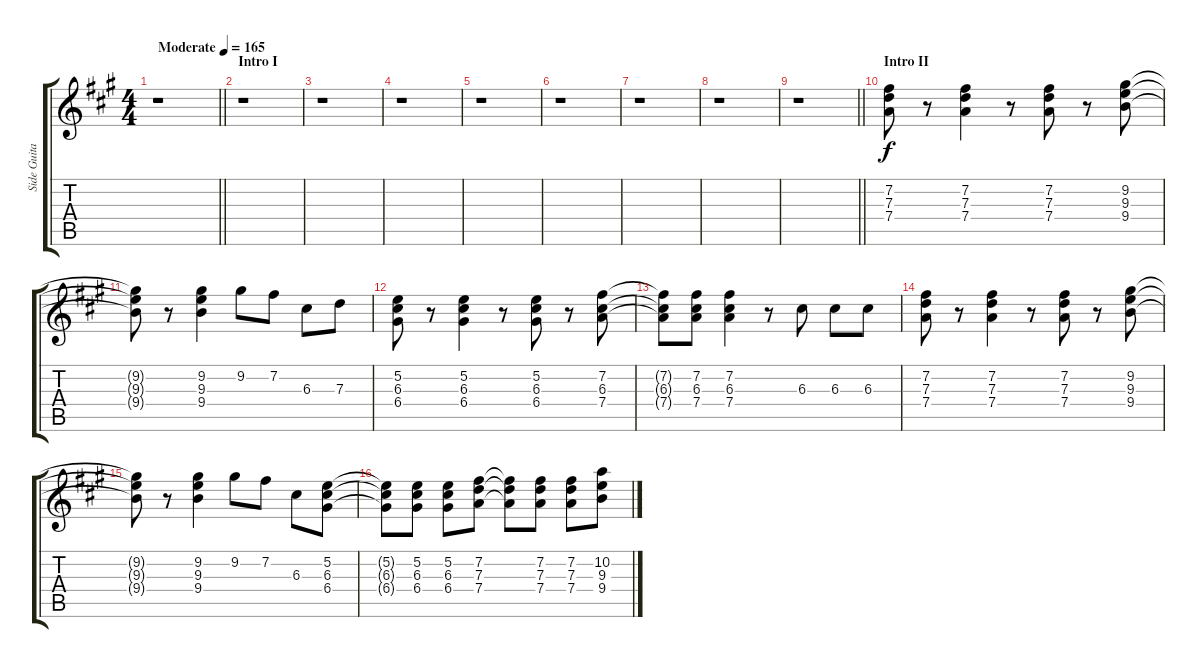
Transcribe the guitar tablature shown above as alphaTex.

\track ("Side Guitar Left" "Side Guita") {instrument distortionguitar}
\staff {score tabs}
\tuning (E4 B3 G3 D3 A2 E2) {hide}
\ts (4 4)
\tempo (165 "Moderate")
\clef g2
\barLineRight lightlight
\ks a
r.1{dy f instrument distortionguitar} |
\section ("" "Intro I")
r.1 |
r.1 |
r.1 |
r.1 |
r.1 |
r.1 |
r.1 |
\barLineRight lightlight
r.1 |
\section ("" "Intro II")
(7.2 7.3 7.4).8 r.8 (7.2 7.3 7.4).4 r.8 (7.2 7.3 7.4).8 r.8 (9.2 9.3 9.4).8 |
(9.2{t} 9.3{t} 9.4{t}).8 r.8 (9.2 9.3 9.4).4 9.2.8 7.2.8 6.3.8 7.3.8 |
(5.2 6.3 6.4).8 r.8 (5.2 6.3 6.4).4 r.8 (5.2 6.3 6.4).8 r.8 (7.2 6.3 7.4).8 |
(7.2{t} 6.3{t} 7.4{t}).8 (7.2 6.3 7.4).8 (7.2 6.3 7.4).4 r.8 6.3.8 6.3.8 6.3.8 |
(7.2 7.3 7.4).8 r.8 (7.2 7.3 7.4).4 r.8 (7.2 7.3 7.4).8 r.8 (9.2 9.3 9.4).8 |
(9.2{t} 9.3{t} 9.4{t}).8 r.8 (9.2 9.3 9.4).4 9.2.8 7.2.8 6.3.8 (5.2 6.3 6.4).8 |
(5.2{t} 6.3{t} 6.4{t}).8 (5.2 6.3 6.4).8 (5.2 6.3 6.4).8 (7.2 7.3 7.4).8 (7.2{t} 7.3{t} 7.4{t}).8 (7.2 7.3 7.4).8 (7.2 7.3 7.4).8 (10.2 9.3 9.4).8
